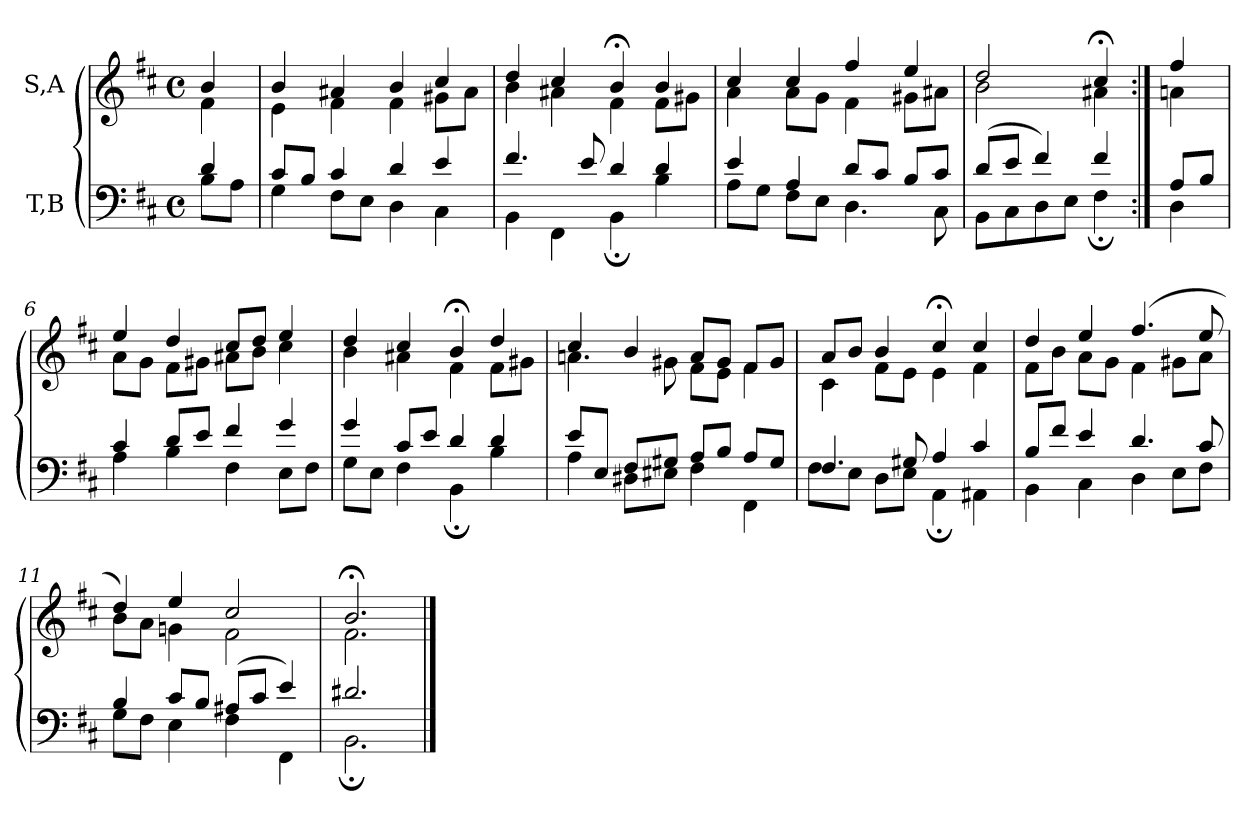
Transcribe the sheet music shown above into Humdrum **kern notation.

**kern	**kern
*part2	*part1
*staff2	*staff1
*I"T,B	*I"S,A
*clefF4	*clefG2
*k[f#c#]	*k[f#c#]
*M4/4	*M4/4
*met(c)	*met(c)
=	=
*^	*^
4d	8BL	4b	4f#
.	8AJ	.	.
=1	=1	=1	=1
8c#L	4G	4b	4e
8BJ	.	.	.
4c#	8F#L	4a#X	4f#
.	8EJ	.	.
4d	4D	4b	4f#
4e	4C#	4cc#	8g#XL
.	.	.	8a#J
=2	=2	=2	=2
4.f#	4BB	4dd	4b
.	4FF#	4cc#	4a#X
8e	.	.	.
4d	4BB;	4b;<	4f#
4d	4B	4b	8f#L
.	.	.	8g#XJ
=3	=3	=3	=3
4e	8AL	4cc#	4a
.	8GJ	.	.
4A	8F#L	4cc#	8aL
.	8EJ	.	8gJ
8dL	4.D	4ff#	4f#
8c#J	.	.	.
8BL	.	4ee	8g#XL
8c#J	8C#	.	8a#XJ
=791	=791	=791	=791
(>8dL	8BBL	2dd	2b
8eJ	8C#	.	.
4f#)	8D	.	.
.	8EJ	.	.
4f#	4F#;	4cc#;<	4a#X
=792:|!	=792:|!	=792:|!	=792:|!
8AL	4D	4ff#	4an
8BJ	.	.	.
=6	=6	=6	=6
4c#	4A	4ee	8aL
.	.	.	8gJ
8dL	4B	4dd	8f#L
8eJ	.	.	8g#XJ
4f#	4F#	8cc#L	8a#XL
.	.	8ddJ	8bJ
4g	8EL	4ee	4cc#
.	8F#J	.	.
=7	=7	=7	=7
4g	8GL	4dd	4b
.	8EJ	.	.
8c#L	4F#	4cc#	4a#X
8eJ	.	.	.
4d	4BB;	4b;<	4f#
4d	4B	4dd	8f#L
.	.	.	8g#XJ
=8	=8	=8	=8
8eL	4A	4cc#	4.an
8EJ	.	.	.
8F#L	8D#XL	4b	.
8G#XJ	8E#XJ	.	8g#X
8AL	4F#	8aL	8f#L
8BJ	.	8g#J	8eJ
8AL	4FF#	8f#L	4f#
8G#J	.	8g#J	.
=9	=9	=9	=9
4.F#	8F#L	8aL	4c#
.	8EJ	8bJ	.
.	8DL	4b	8f#L
8G#X	8EJ	.	8eJ
4A	4AA;	4cc#;<	4e
4c#	4AA#X	4cc#	4f#
=10	=10	=10	=10
8BL	4BB	4dd	8f#L
8f#J	.	.	8bJ
4e	4C#	4ee	8aL
.	.	.	8gJ
4.d	4D	(>4.ff#	4f#
.	8EL	.	8g#XL
8c#	8F#J	8ee	8aJ
=11	=11	=11	=11
4B	8GL	4dd)	8bL
.	8F#J	.	8aJ
8c#L	4E	4ee	4gn
8BJ	.	.	.
(>8A#XL	4F#	2cc#	2f#
8c#J	.	.	.
4e)	4FF#	.	.
=12	=12	=12	=12
2.d#X	2.BB;	2.b;<	2.f#
*v	*v	*	*
*	*v	*v
==	==
*-	*-
